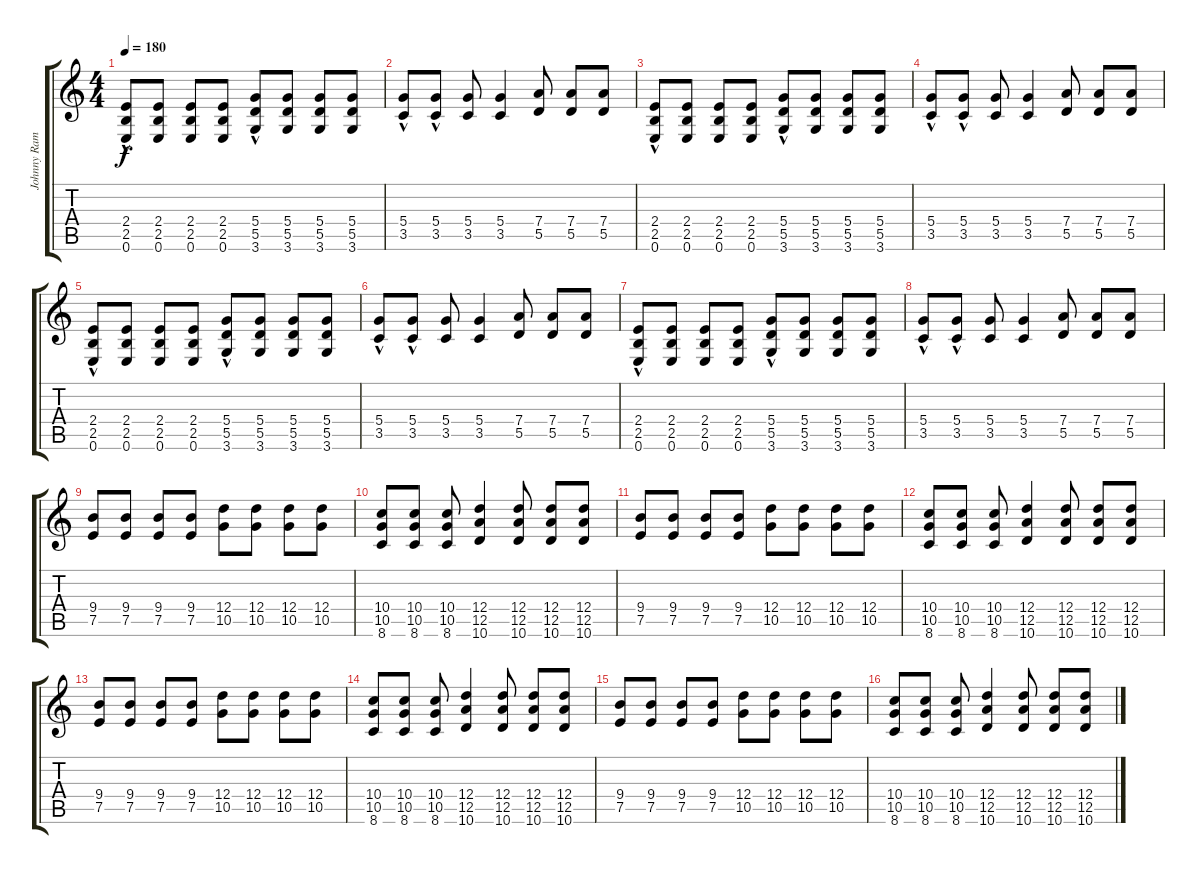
\track ("Johnny Ramone" "Johnny Ram") {instrument distortionguitar}
\staff {score tabs}
\tuning (E4 B3 G3 D3 A2 E2) {hide}
\ts (4 4)
\tempo 180
\clef g2
\ks c
(2.4 2.5 0.6{hac}).8{dy f instrument distortionguitar} (2.4 2.5 0.6).8 (2.4 2.5 0.6).8 (2.4 2.5 0.6).8 (5.4 5.5 3.6{hac}).8 (5.4 5.5 3.6).8 (5.4 5.5 3.6).8 (5.4 5.5 3.6).8 |
(5.4 3.5{hac}).8 (5.4{hac} 3.5).8 (5.4 3.5).8 (5.4 3.5).4 (7.4 5.5).8 (7.4 5.5).8 (7.4 5.5).8 |
(2.4 2.5 0.6{hac}).8 (2.4 2.5 0.6).8 (2.4 2.5 0.6).8 (2.4 2.5 0.6).8 (5.4 5.5 3.6{hac}).8 (5.4 5.5 3.6).8 (5.4 5.5 3.6).8 (5.4 5.5 3.6).8 |
(5.4 3.5{hac}).8 (5.4{hac} 3.5).8 (5.4 3.5).8 (5.4 3.5).4 (7.4 5.5).8 (7.4 5.5).8 (7.4 5.5).8 |
(2.4 2.5 0.6{hac}).8 (2.4 2.5 0.6).8 (2.4 2.5 0.6).8 (2.4 2.5 0.6).8 (5.4 5.5 3.6{hac}).8 (5.4 5.5 3.6).8 (5.4 5.5 3.6).8 (5.4 5.5 3.6).8 |
(5.4 3.5{hac}).8 (5.4{hac} 3.5).8 (5.4 3.5).8 (5.4 3.5).4 (7.4 5.5).8 (7.4 5.5).8 (7.4 5.5).8 |
(2.4 2.5 0.6{hac}).8 (2.4 2.5 0.6).8 (2.4 2.5 0.6).8 (2.4 2.5 0.6).8 (5.4 5.5 3.6{hac}).8 (5.4 5.5 3.6).8 (5.4 5.5 3.6).8 (5.4 5.5 3.6).8 |
(5.4 3.5{hac}).8 (5.4{hac} 3.5).8 (5.4 3.5).8 (5.4 3.5).4 (7.4 5.5).8 (7.4 5.5).8 (7.4 5.5).8 |
(9.4 7.5).8 (9.4 7.5).8 (9.4 7.5).8 (9.4 7.5).8 (12.4 10.5).8 (12.4 10.5).8 (12.4 10.5).8 (12.4 10.5).8 |
(10.4 10.5 8.6).8 (10.4 10.5 8.6).8 (10.4 10.5 8.6).8 (12.4 12.5 10.6).4 (12.4 12.5 10.6).8 (12.4 12.5 10.6).8 (12.4 12.5 10.6).8 |
(9.4 7.5).8 (9.4 7.5).8 (9.4 7.5).8 (9.4 7.5).8 (12.4 10.5).8 (12.4 10.5).8 (12.4 10.5).8 (12.4 10.5).8 |
(10.4 10.5 8.6).8 (10.4 10.5 8.6).8 (10.4 10.5 8.6).8 (12.4 12.5 10.6).4 (12.4 12.5 10.6).8 (12.4 12.5 10.6).8 (12.4 12.5 10.6).8 |
(9.4 7.5).8 (9.4 7.5).8 (9.4 7.5).8 (9.4 7.5).8 (12.4 10.5).8 (12.4 10.5).8 (12.4 10.5).8 (12.4 10.5).8 |
(10.4 10.5 8.6).8 (10.4 10.5 8.6).8 (10.4 10.5 8.6).8 (12.4 12.5 10.6).4 (12.4 12.5 10.6).8 (12.4 12.5 10.6).8 (12.4 12.5 10.6).8 |
(9.4 7.5).8 (9.4 7.5).8 (9.4 7.5).8 (9.4 7.5).8 (12.4 10.5).8 (12.4 10.5).8 (12.4 10.5).8 (12.4 10.5).8 |
(10.4 10.5 8.6).8 (10.4 10.5 8.6).8 (10.4 10.5 8.6).8 (12.4 12.5 10.6).4 (12.4 12.5 10.6).8 (12.4 12.5 10.6).8 (12.4 12.5 10.6).8
